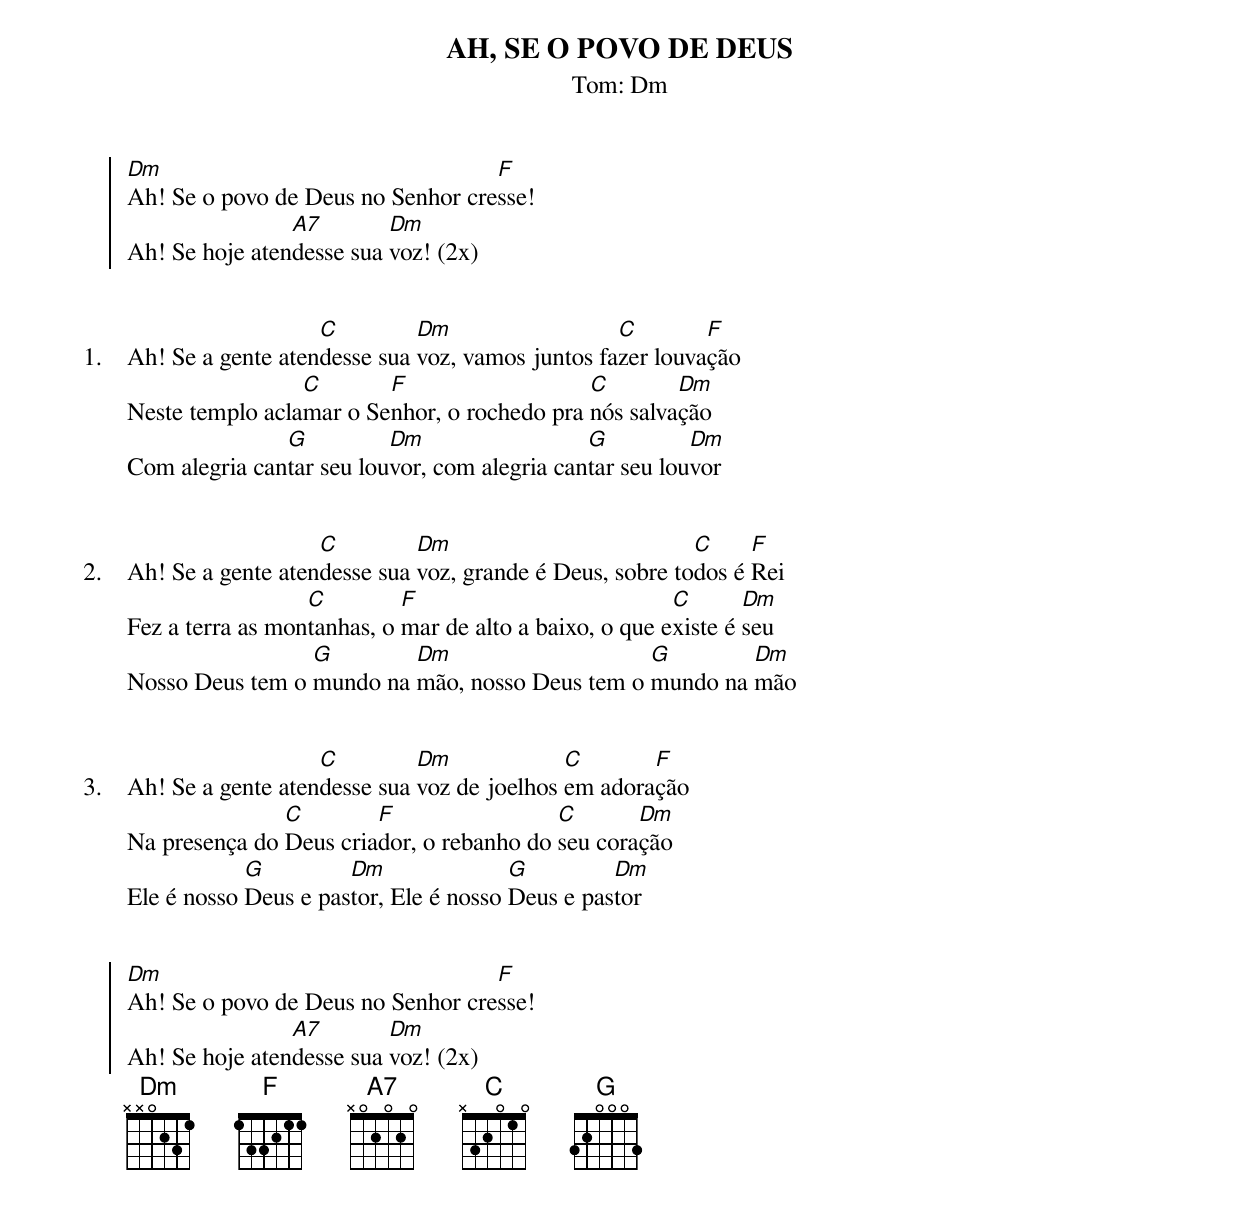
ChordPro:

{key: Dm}
{title: AH, SE O POVO DE DEUS}
{subtitle:Tom: %{key}}
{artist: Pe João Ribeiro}
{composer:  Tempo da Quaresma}

{start_of_chorus}
[Dm]Ah! Se o povo de Deus no Senhor cre[F]sse!
Ah! Se hoje aten[A7]desse sua [Dm]voz! (2x)
{end_of_chorus}


{start_of_verse: 1.}
Ah! Se a gente aten[C]desse sua [Dm]voz, vamos juntos fa[C]zer louva[F]ção
Neste templo acla[C]mar o Se[F]nhor, o rochedo pra [C]nós salva[Dm]ção
Com alegria can[G]tar seu lou[Dm]vor, com alegria can[G]tar seu lou[Dm]vor
{end_of_verse}


{start_of_verse: 2.}
Ah! Se a gente aten[C]desse sua [Dm]voz, grande é Deus, sobre to[C]dos é [F]Rei
Fez a terra as mon[C]tanhas, o [F]mar de alto a baixo, o que e[C]xiste é [Dm]seu
Nosso Deus tem o [G]mundo na [Dm]mão, nosso Deus tem o [G]mundo na [Dm]mão
{end_of_verse}


{start_of_verse: 3.}
Ah! Se a gente aten[C]desse sua [Dm]voz de joelhos [C]em adora[F]ção
Na presença do [C]Deus cria[F]dor, o rebanho do [C]seu cora[Dm]ção
Ele é nosso [G]Deus e pas[Dm]tor, Ele é nosso [G]Deus e pas[Dm]tor
{end_of_verse}


{start_of_chorus}
[Dm]Ah! Se o povo de Deus no Senhor cre[F]sse!
Ah! Se hoje aten[A7]desse sua [Dm]voz! (2x)
{end_of_chorus}
